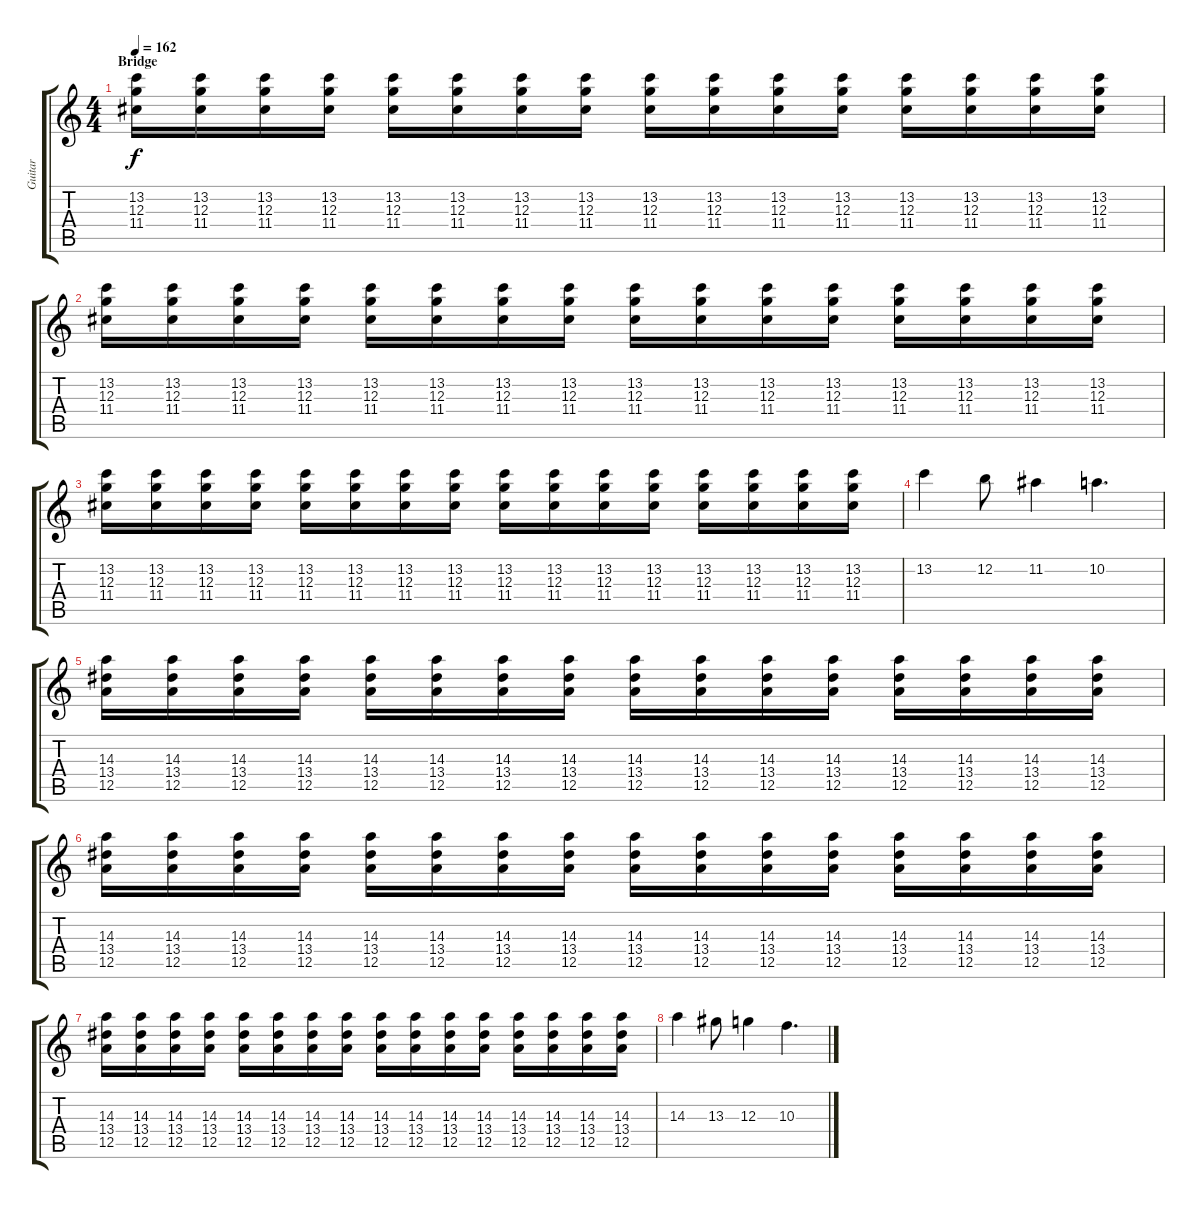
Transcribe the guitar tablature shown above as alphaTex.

\track ("Guitar" "Guitar") {instrument distortionguitar}
\staff {score tabs}
\tuning (E4 B3 G3 D3 A2 E2) {hide}
\ts (4 4)
\section ("" "Bridge")
\tempo 162
\clef g2
\ks c
(13.2 12.3 11.4).16{dy f} (13.2 12.3 11.4).16 (13.2 12.3 11.4).16 (13.2 12.3 11.4).16 (13.2 12.3 11.4).16 (13.2 12.3 11.4).16 (13.2 12.3 11.4).16 (13.2 12.3 11.4).16 (13.2 12.3 11.4).16 (13.2 12.3 11.4).16 (13.2 12.3 11.4).16 (13.2 12.3 11.4).16 (13.2 12.3 11.4).16 (13.2 12.3 11.4).16 (13.2 12.3 11.4).16 (13.2 12.3 11.4).16 |
(13.2 12.3 11.4).16 (13.2 12.3 11.4).16 (13.2 12.3 11.4).16 (13.2 12.3 11.4).16 (13.2 12.3 11.4).16 (13.2 12.3 11.4).16 (13.2 12.3 11.4).16 (13.2 12.3 11.4).16 (13.2 12.3 11.4).16 (13.2 12.3 11.4).16 (13.2 12.3 11.4).16 (13.2 12.3 11.4).16 (13.2 12.3 11.4).16 (13.2 12.3 11.4).16 (13.2 12.3 11.4).16 (13.2 12.3 11.4).16 |
(13.2 12.3 11.4).16 (13.2 12.3 11.4).16 (13.2 12.3 11.4).16 (13.2 12.3 11.4).16 (13.2 12.3 11.4).16 (13.2 12.3 11.4).16 (13.2 12.3 11.4).16 (13.2 12.3 11.4).16 (13.2 12.3 11.4).16 (13.2 12.3 11.4).16 (13.2 12.3 11.4).16 (13.2 12.3 11.4).16 (13.2 12.3 11.4).16 (13.2 12.3 11.4).16 (13.2 12.3 11.4).16 (13.2 12.3 11.4).16 |
13.2.4 12.2.8 11.2.4 10.2.4{d} |
(14.3 13.4 12.5).16 (14.3 13.4 12.5).16 (14.3 13.4 12.5).16 (14.3 13.4 12.5).16 (14.3 13.4 12.5).16 (14.3 13.4 12.5).16 (14.3 13.4 12.5).16 (14.3 13.4 12.5).16 (14.3 13.4 12.5).16 (14.3 13.4 12.5).16 (14.3 13.4 12.5).16 (14.3 13.4 12.5).16 (14.3 13.4 12.5).16 (14.3 13.4 12.5).16 (14.3 13.4 12.5).16 (14.3 13.4 12.5).16 |
(14.3 13.4 12.5).16 (14.3 13.4 12.5).16 (14.3 13.4 12.5).16 (14.3 13.4 12.5).16 (14.3 13.4 12.5).16 (14.3 13.4 12.5).16 (14.3 13.4 12.5).16 (14.3 13.4 12.5).16 (14.3 13.4 12.5).16 (14.3 13.4 12.5).16 (14.3 13.4 12.5).16 (14.3 13.4 12.5).16 (14.3 13.4 12.5).16 (14.3 13.4 12.5).16 (14.3 13.4 12.5).16 (14.3 13.4 12.5).16 |
(14.3 13.4 12.5).16 (14.3 13.4 12.5).16 (14.3 13.4 12.5).16 (14.3 13.4 12.5).16 (14.3 13.4 12.5).16 (14.3 13.4 12.5).16 (14.3 13.4 12.5).16 (14.3 13.4 12.5).16 (14.3 13.4 12.5).16 (14.3 13.4 12.5).16 (14.3 13.4 12.5).16 (14.3 13.4 12.5).16 (14.3 13.4 12.5).16 (14.3 13.4 12.5).16 (14.3 13.4 12.5).16 (14.3 13.4 12.5).16 |
14.3.4 13.3.8 12.3.4 10.3.4{d}
